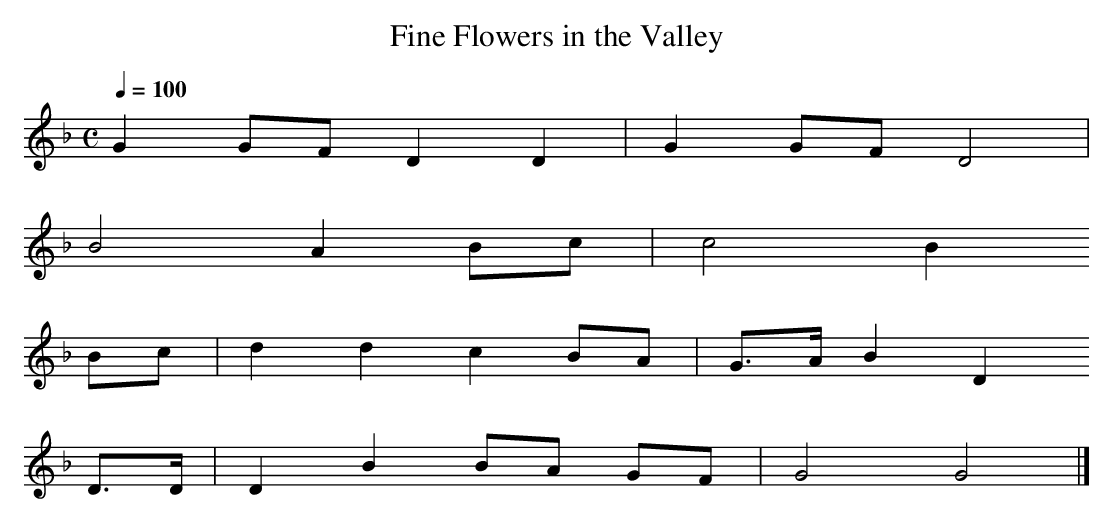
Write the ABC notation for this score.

X:1
T:Fine Flowers in the Valley
M:C
L:1/8
Q:1/4=100
K:GDor
    G2 GF D2 D2|G2  GF D4|
    B4    A2 Bc|c4     B2
Bc |d2 d2 c2 BA|G>A B2 D2
D>D|D2 B2 BA GF|G4     G4|]
